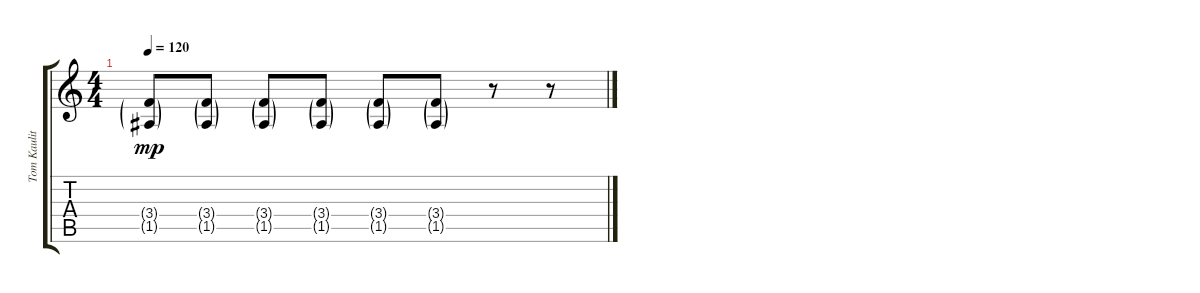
\track ("Tom Kaulitz" "Tom Kaulit") {instrument electricguitarmuted}
\staff {score tabs}
\tuning (E4 B3 G3 D3 A2 E2) {hide}
\ts (4 4)
\tempo 120
\clef g2
\ks c
(3.4{g} 1.5{g}).8{dy mp} (3.4{g} 1.5{g}).8 (3.4{g} 1.5{g}).8 (3.4{g} 1.5{g}).8 (3.4{g} 1.5{g}).8 (3.4{g} 1.5{g}).8 r.8 r.8
